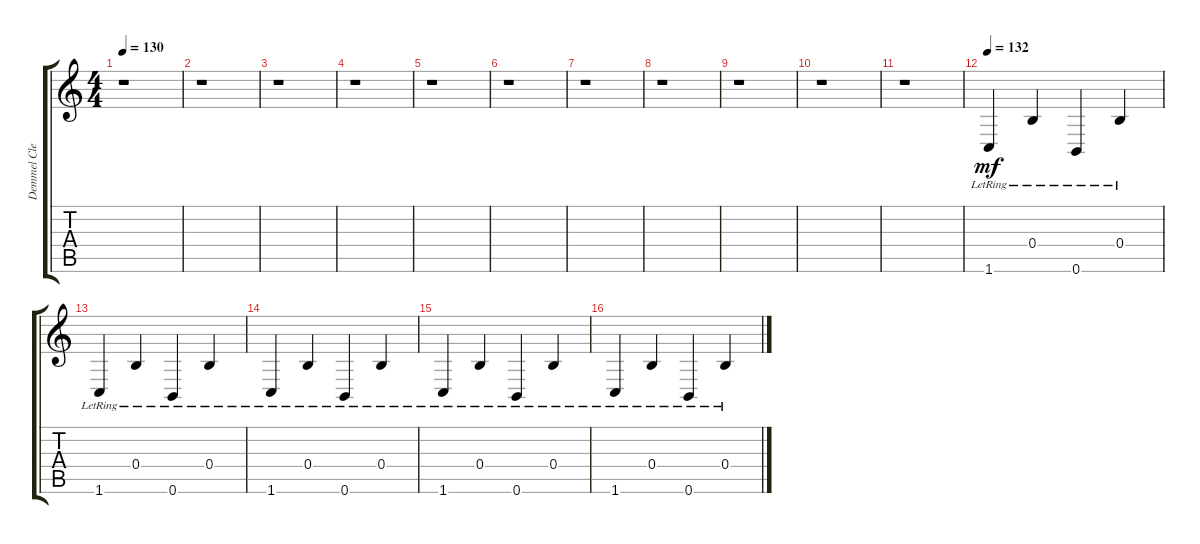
\track ("Demmel Clean" "Demmel Cle") {instrument electricguitarclean}
\staff {score tabs}
\tuning (Db4 Ab3 E3 B2 Gb2 B1) {hide}
\ts (4 4)
\tempo 130
\clef g2
\ks c
r.1{dy mf} |
r.1 |
r.1 |
r.1 |
r.1 |
r.1 |
r.1 |
r.1 |
r.1 |
r.1 |
r.1 |
\tempo 132
1.6{lr}.4 0.4{lr}.4 0.6{lr}.4 0.4{lr}.4 |
1.6{lr}.4 0.4{lr}.4 0.6{lr}.4 0.4{lr}.4 |
1.6{lr}.4 0.4{lr}.4 0.6{lr}.4 0.4{lr}.4 |
1.6{lr}.4 0.4{lr}.4 0.6{lr}.4 0.4{lr}.4 |
1.6{lr}.4 0.4{lr}.4 0.6{lr}.4 0.4{lr}.4
